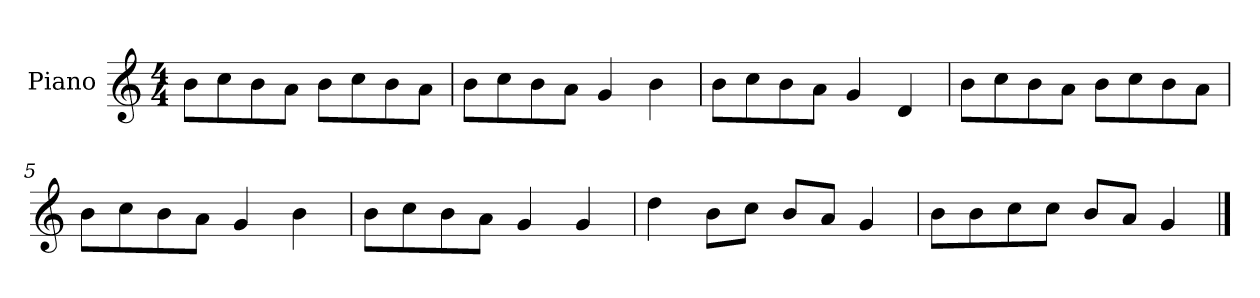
**kern
*part1
*staff1
*I"Piano
*I'P-no
*clefG2
*k[]
*M4/4
*MM90
=1
8b\L
8cc\
8b\
8a\J
8b\L
8cc\
8b\
8a\J
=2
8b\L
8cc\
8b\
8a\J
4g/
4b\
=3
8b\L
8cc\
8b\
8a\J
4g/
4d/
=4
8b\L
8cc\
8b\
8a\J
8b\L
8cc\
8b\
8a\J
=5
8b\L
8cc\
8b\
8a\J
4g/
4b\
=6
8b\L
8cc\
8b\
8a\J
4g/
4g/
!!LO:LB:g=z
=7
4dd\
8b\L
8cc\J
8b/L
8a/J
4g/
=8
8b\L
8b\
8cc\
8cc\J
8b/L
8a/J
4g/
==
*-
